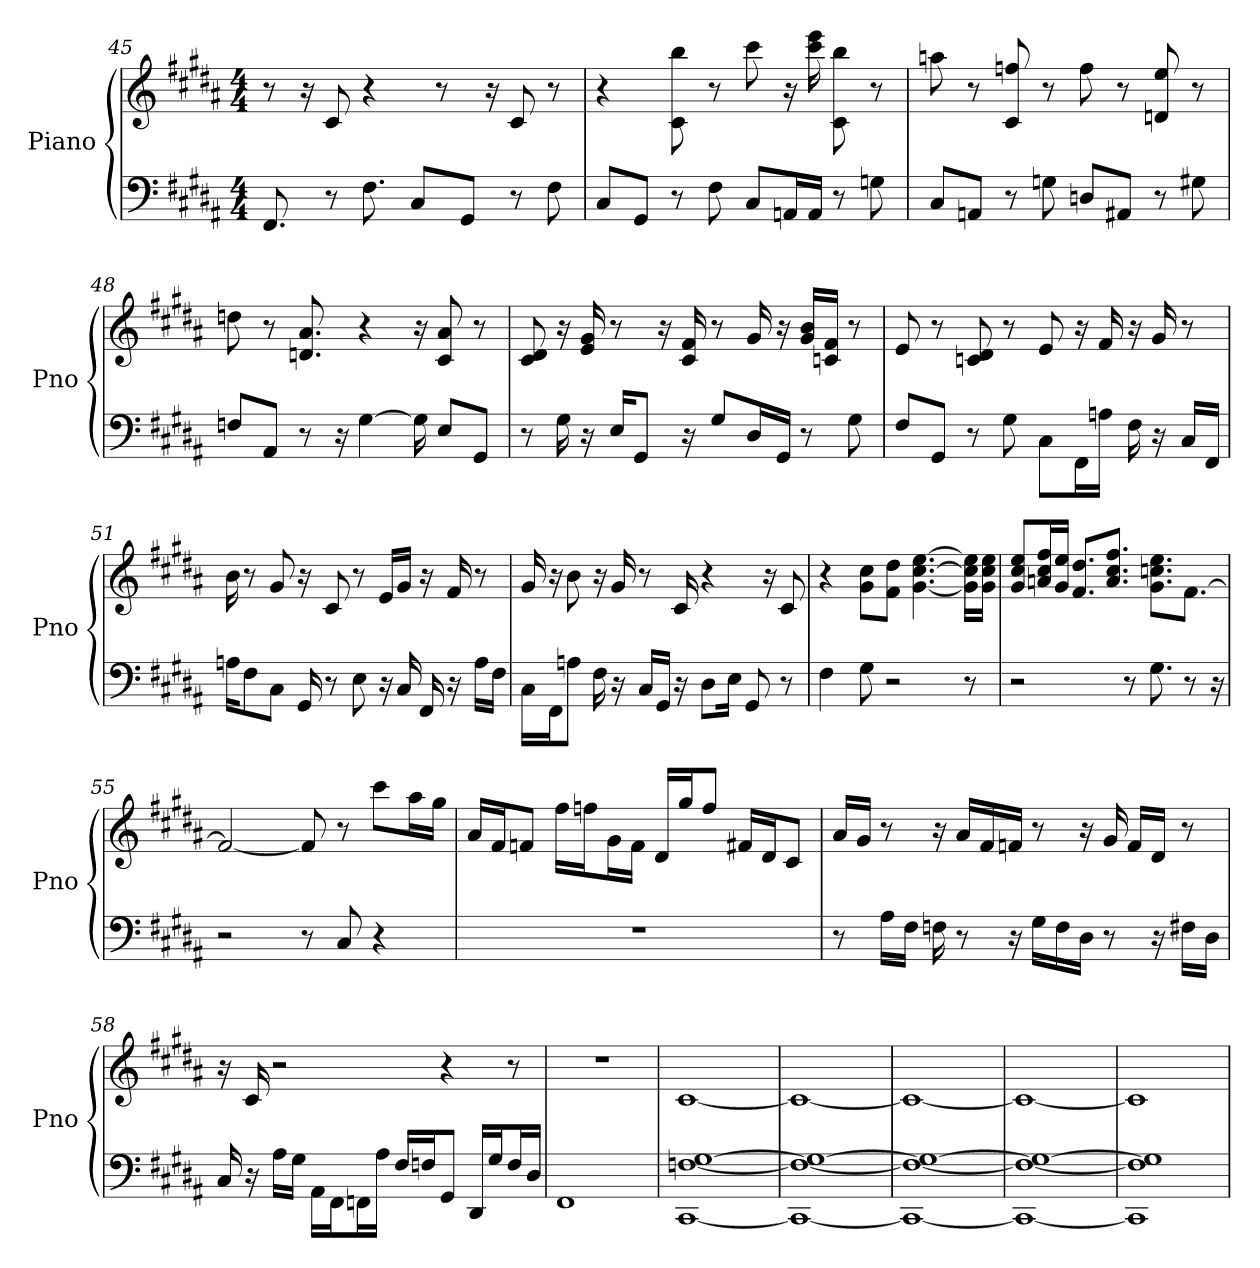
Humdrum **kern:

**kern	**kern
*part1	*part1
*staff2	*staff1
*I"Piano	*
*I'Pno	*
*clefF4	*clefG2
*k[f#c#g#d#a#]	*k[f#c#g#d#a#]
*B:	*B:
*M4/4	*M4/4
=45	=45
8.FF#	8r
.	16r
8r	8c#
8.F#	4r
8C#/L	.
.	8r
8GG#/J	.
.	16r
8r	8c#
8F#	8r
=46	=46
8C#/L	4r
8GG#/J	.
8r	8bb 8c#
8F#	8r
8C#/L	8ccc#
16AA/L	16r
16AA/JJ	16eee 16ccc#
8r	8bb 8c#
8G	8r
=47	=47
8C#/L	8aa
8AA/J	8r
8r	8ff 8c#
8G	8r
8D/L	8ff
8AA#/J	8r
8r	8ee 8d
8G#	8r
=48	=48
8F/L	8dd
8AA#/J	8r
8r	8.a# 8.d
16r	.
[4G#	4r
16G#]	16r
8E/L	8a# 8c#
8GG#/J	8r
=49	=49
8r	8d# 8c#
16G#	16r
16r	16e 16g#
16E/KL	8r
8GG#/J	.
.	16r
16r	16f# 16c#
8G#/L	8r
16D#/L	16g#
16GG#/JJ	16r
8r	16b/ 16g#/LL
.	16f#/ 16c/JJ
8G#	8r
=50	=50
8F#/L	8e
8GG#/J	8r
8r	8d# 8c
8G#	8r
8C#\L	8e
16FF#\L	16r
16A\JJ	16f#
16F#	16r
16r	16g#
16C#/LL	8r
16FF#/JJ	.
=51	=51
16A\KL	16b
8F#\	8r
8C#\J	8g#
16GG#	16r
8r	8c#
8E	8r
16r	16e/LL
16C#	16g#/JJ
16FF#	16r
16r	16f#
16A\LL	8r
16F#\JJ	.
=52	=52
16C#\LL	16g#
16FF#\J	16r
8A\J	8b
16F#	16r
16r	16g#
16C#/LL	8r
16GG#/JJ	.
16r	16c#
8D#\L	4r
16E\Jk	.
8GG#	.
.	16r
8r	8c#
=53	=53
4F#	4r
8G#	8cc#\ 8g#\L
2r	8f#\ 8dd#\J
.	[4.ee [4.cc# [4.g#
8r	16ee]\ 16cc#]\ 16g#]\LL
.	16ee\ 16cc#\ 16g#\JJ
=54	=54
2r	8g#/ 8ee/ 8cc#/L
.	16ff#/ 16cc#/ 16a/L
.	16ee/ 16g#/JJ
.	8.f#/ 8.dd#/L
.	8.ff#/ 8.a/ 8.cc#/J
8r	.
8.G#	8.ee\ 8.cc\ 8.g#\L
8r	[8.f#\J
16r	.
=55	=55
2r	2f#_
8r	8f#]
8C#	8r
4r	8ccc#\L
.	16aa#\L
.	16gg#\JJ
=56	=56
1r	16a#/LL
.	16f#/J
.	8f/J
.	16ff#\LL
.	16ff\J
.	16g#\L
.	16f\JJ
.	16d#/LL
.	16gg#/J
.	8ff/J
.	16f#/LL
.	16d#/J
.	8c#/J
=57	=57
8r	16a#/LL
.	16g#/JJ
16A#\LL	8r
16F#\JJ	.
16F	16r
8r	16a#/LL
.	16f#/
16r	16f/JJ
16G#\LL	8r
16F\	.
16D#\JJ	16r
8r	16g#
.	16f/LL
16r	16d#/JJ
16F#\LL	8r
16D#\JJ	.
=58	=58
16C#	16r
16r	16c#
16A#\LL	2r
16G#\JJ	.
16AA#\LL	.
16FF#\J	.
16FF\L	.
16A#\JJ	.
16F#/LL	.
16F/J	.
8GG#/J	4r
16DD#/LL	.
16G#/J	.
16F/L	8r
16D#/JJ	.
=59	=59
1FF#	1r
=60	=60
[1CC# [1G# [1F	[1c#
=61	=61
1CC#_ 1G#_ 1F_	1c#_
=62	=62
1CC#_ 1G#_ 1F_	1c#_
=63	=63
1CC#_ 1G#_ 1F_	1c#_
=64	=64
1CC#] 1G#] 1F]	1c#]
=	=
*-	*-
